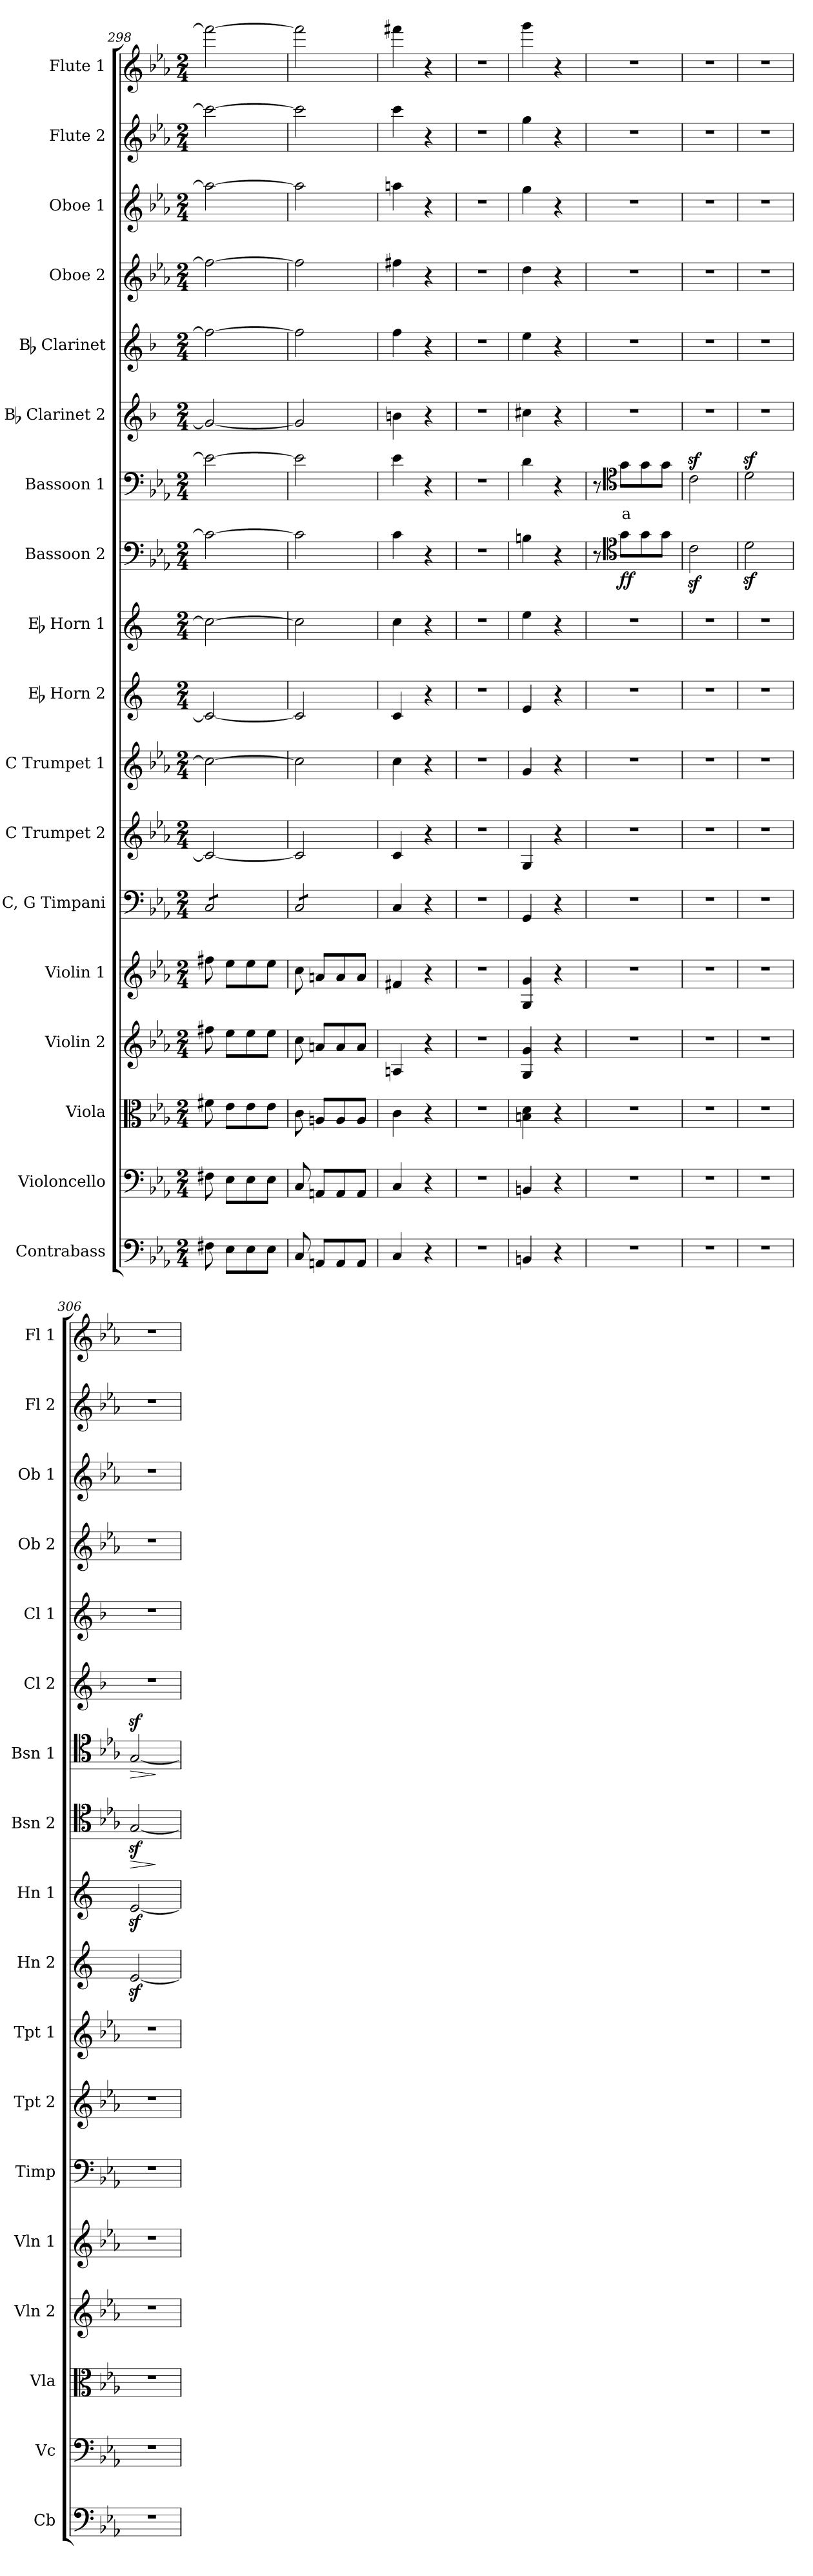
**kern	**kern	**kern	**kern	**kern	**kern	**kern	**kern	**kern	**kern	**kern	**dynam	**kern	**text	**dynam	**kern	**kern	**kern	**kern	**kern	**kern
*part18	*part17	*part16	*part15	*part14	*part13	*part12	*part11	*part10	*part9	*part8	*part8	*part7	*part7	*part7	*part6	*part5	*part4	*part3	*part2	*part1
*staff18	*staff17	*staff16	*staff15	*staff14	*staff13	*staff12	*staff11	*staff10	*staff9	*staff8	*staff8	*staff7	*staff7	*staff7	*staff6	*staff5	*staff4	*staff3	*staff2	*staff1
*I"Contrabass	*I"Violoncello	*I"Viola	*I"Violin 2	*I"Violin 1	*I"C, G Timpani	*I"C Trumpet 2	*I"C Trumpet 1	*I"Eb Horn 2	*I"Eb Horn 1	*I"Bassoon 2	*	*I"Bassoon 1	*	*	*I"Bb Clarinet 2	*I"Bb Clarinet	*I"Oboe 2	*I"Oboe 1	*I"Flute 2	*I"Flute 1
*I'Cb	*I'Vc	*I'Vla	*I'Vln 2	*I'Vln 1	*I'Timp	*I'Tpt 2	*I'Tpt 1	*I'Hn 2	*I'Hn 1	*I'Bsn 2	*	*I'Bsn 1	*	*	*I'Cl 2	*I'Cl 1	*I'Ob 2	*I'Ob 1	*I'Fl 2	*I'Fl 1
*clefF4	*clefF4	*clefC3	*clefG2	*clefG2	*clefF4	*clefG2	*clefG2	*clefG2	*clefG2	*clefF4	*	*clefF4	*	*	*clefG2	*clefG2	*clefG2	*clefG2	*clefG2	*clefG2
*ITrd7c12	*	*	*	*	*	*	*	*ITrd5c9	*ITrd5c9	*	*	*	*	*	*ITrd1c2	*ITrd1c2	*	*	*	*
*k[b-e-a-]	*k[b-e-a-]	*k[b-e-a-]	*k[b-e-a-]	*k[b-e-a-]	*k[b-e-a-]	*k[b-e-a-]	*k[b-e-a-]	*k[b-e-a-]	*k[b-e-a-]	*k[b-e-a-]	*	*k[b-e-a-]	*	*	*k[b-e-a-]	*k[b-e-a-]	*k[b-e-a-]	*k[b-e-a-]	*k[b-e-a-]	*k[b-e-a-]
*M2/4	*M2/4	*M2/4	*M2/4	*M2/4	*M2/4	*M2/4	*M2/4	*M2/4	*M2/4	*M2/4	*	*M2/4	*	*	*M2/4	*M2/4	*M2/4	*M2/4	*M2/4	*M2/4
=298	=298	=298	=298	=298	=298	=298	=298	=298	=298	=298	=298	=298	=298	=298	=298	=298	=298	=298	=298	=298
*	*	*	*	*	*tremolo	*	*	*	*	*	*	*	*	*	*	*	*	*	*	*
8FF#X\	8F#X\	8f#X\	8ff#X\	8ff#X\	8C/L	2c/_	2cc\_	2E-/_	2e-\_	2c\_	.	2e-\_	.	.	2f#/_	2ee-\_	2ff#\_	2aa\_	2ccc\_	2fff#\_
8EE-\L	8E-\L	8e-\L	8ee-\L	8ee-\L	8C/	.	.	.	.	.	.	.	.	.	.	.	.	.	.	.
8EE-\	8E-\	8e-\	8ee-\	8ee-\	8C/	.	.	.	.	.	.	.	.	.	.	.	.	.	.	.
8EE-\J	8E-\J	8e-\J	8ee-\J	8ee-\J	8C/J	.	.	.	.	.	.	.	.	.	.	.	.	.	.	.
=299	=299	=299	=299	=299	=299	=299	=299	=299	=299	=299	=299	=299	=299	=299	=299	=299	=299	=299	=299	=299
8CC/	8C/	8c\	8cc\	8cc\	8C/L	2c/]	2cc\]	2E-/]	2e-\]	2c\]	.	2e-\]	.	.	2f#/]	2ee-\]	2ff#\]	2aa\]	2ccc\]	2fff#\]
8AAAn/L	8AAn/L	8An/L	8an/L	8an/L	8C/	.	.	.	.	.	.	.	.	.	.	.	.	.	.	.
8AAA/	8AA/	8A/	8a/	8a/	8C/	.	.	.	.	.	.	.	.	.	.	.	.	.	.	.
8AAA/J	8AA/J	8A/J	8a/J	8a/J	8C/J	.	.	.	.	.	.	.	.	.	.	.	.	.	.	.
*	*	*	*	*	*Xtremolo	*	*	*	*	*	*	*	*	*	*	*	*	*	*	*
=300	=300	=300	=300	=300	=300	=300	=300	=300	=300	=300	=300	=300	=300	=300	=300	=300	=300	=300	=300	=300
4CC/	4C/	4c\	4An/	4f#X/	4C/	4c/	4cc\	4E-/	4e-\	4c\	.	4e-\	.	.	4an\	4ee-\	4ff#X\	4aan\	4ccc\	4fff#X\
4r	4r	4r	4r	4r	4r	4r	4r	4r	4r	4r	.	4r	.	.	4r	4r	4r	4r	4r	4r
=301	=301	=301	=301	=301	=301	=301	=301	=301	=301	=301	=301	=301	=301	=301	=301	=301	=301	=301	=301	=301
2r	2r	2r	2r	2r	2r	2r	2r	2r	2r	2r	.	2r	.	.	2r	2r	2r	2r	2r	2r
=302	=302	=302	=302	=302	=302	=302	=302	=302	=302	=302	=302	=302	=302	=302	=302	=302	=302	=302	=302	=302
4BBBn/	4BBn/	4Bn\ 4d\	4G/ 4g/	4G/ 4g/	4GG/	4G/	4g/	4G/	4g\	4Bn\	.	4d\	.	.	4bn\	4dd\	4dd\	4gg\	4gg\	4ggg\
4r	4r	4r	4r	4r	4r	4r	4r	4r	4r	4r	.	4r	.	.	4r	4r	4r	4r	4r	4r
=303	=303	=303	=303	=303	=303	=303	=303	=303	=303	=303	=303	=303	=303	=303	=303	=303	=303	=303	=303	=303
2r	2r	2r	2r	2r	2r	2r	2r	2r	2r	8r	.	8r	.	.	2r	2r	2r	2r	2r	2r
*	*	*	*	*	*	*	*	*	*	*clefC4	*	*clefC4	*	*	*	*	*	*	*	*
!	!	!	!	!	!	!	!	!	!	!	!LO:DY:b	!	!LO:LY:b:color=#FF0000	!	!	!	!	!	!	!
.	.	.	.	.	.	.	.	.	.	8g\L	ff	8g\L	a	.	.	.	.	.	.	.
.	.	.	.	.	.	.	.	.	.	8g\	.	8g\	.	.	.	.	.	.	.	.
.	.	.	.	.	.	.	.	.	.	8g\J	.	8g\J	.	.	.	.	.	.	.	.
=304	=304	=304	=304	=304	=304	=304	=304	=304	=304	=304	=304	=304	=304	=304	=304	=304	=304	=304	=304	=304
2r	2r	2r	2r	2r	2r	2r	2r	2r	2r	2cz<\	.	2cz<\	.	.	2r	2r	2r	2r	2r	2r
=305	=305	=305	=305	=305	=305	=305	=305	=305	=305	=305	=305	=305	=305	=305	=305	=305	=305	=305	=305	=305
2r	2r	2r	2r	2r	2r	2r	2r	2r	2r	2dz<\	.	2dz<\	.	.	2r	2r	2r	2r	2r	2r
=306	=306	=306	=306	=306	=306	=306	=306	=306	=306	=306	=306	=306	=306	=306	=306	=306	=306	=306	=306	=306
!	!	!	!	!	!	!	!	!	!	!	!LO:HP:b	!	!	!LO:HP:b	!	!	!	!	!	!
2r	2r	2r	2r	2r	2r	2r	2r	[2Gz</	[2Gz</	[2Gz</	>	[2Gz</	.	>	2r	2r	2r	2r	2r	2r
.	.	.	.	.	.	.	.	.	.	.	]	.	.	]	.	.	.	.	.	.
=	=	=	=	=	=	=	=	=	=	=	=	=	=	=	=	=	=	=	=	=
*-	*-	*-	*-	*-	*-	*-	*-	*-	*-	*-	*-	*-	*-	*-	*-	*-	*-	*-	*-	*-
